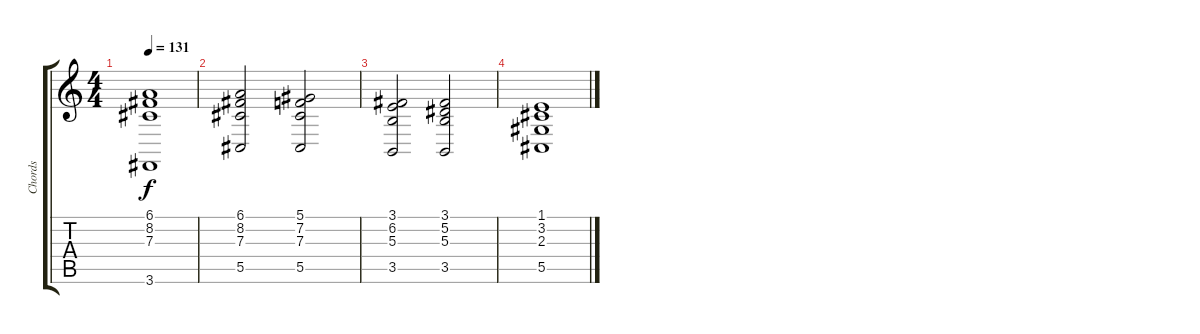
\track ("Chords" "Chords") {instrument choiraahs}
\staff {score tabs}
\tuning (Eb4 Bb3 Gb3 Db3 Ab2 Eb2) {hide}
\ts (4 4)
\tempo 131
\clef g2
\ks c
(6.1 8.2 7.3 3.6).1{dy f} |
(6.1 8.2 7.3 5.5).2 (5.1 7.2 7.3 5.5).2 |
(3.1 6.2 5.3 3.5).2 (3.1 5.2 5.3 3.5).2 |
(1.1 3.2 2.3 5.5).1
